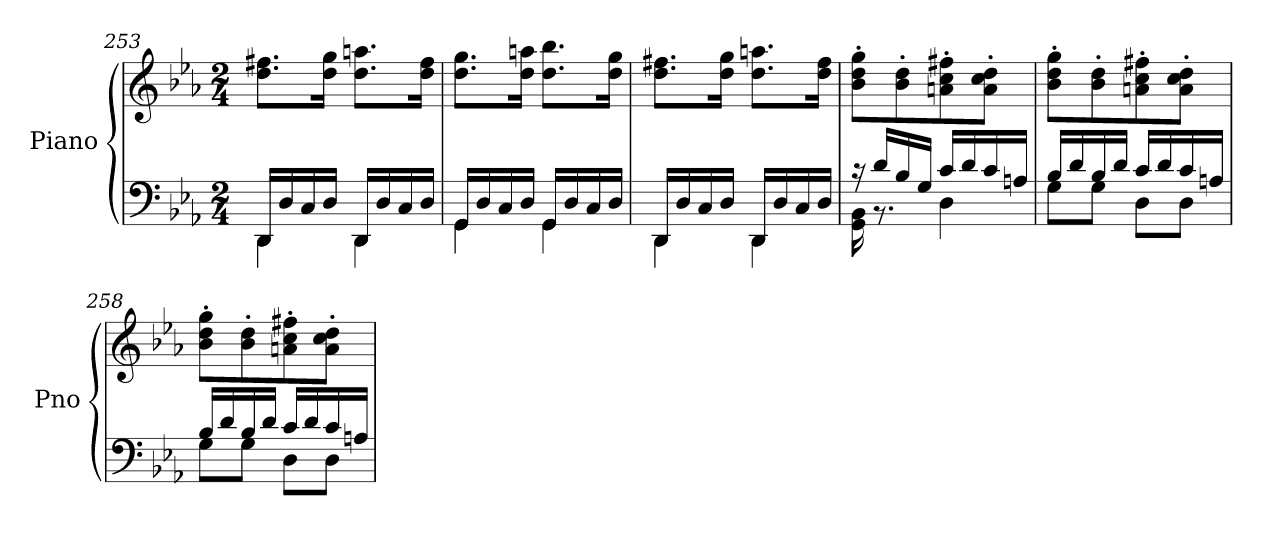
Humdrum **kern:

**kern	**kern
*part1	*part1
*staff2	*staff1
*I"Piano	*
*I'Pno	*
*clefF4	*clefG2
*k[b-e-a-]	*k[b-e-a-]
*M2/4	*M2/4
=253	=253
*^	*
16DD/LL	4DD\	8.dd\ 8.ff#X\L
16D/	.	.
16C/	.	.
16D/JJ	.	16dd\ 16gg\Jk
16DD/LL	4DD\	8.dd\ 8.aan\L
16D/	.	.
16C/	.	.
16D/JJ	.	16dd\ 16ff#\Jk
=254	=254	=254
16GG/LL	4GG\	8.dd\ 8.gg\L
16D/	.	.
16C/	.	.
16D/JJ	.	16dd\ 16aan\Jk
16GG/LL	4GG\	8.dd\ 8.bb-\L
16D/	.	.
16C/	.	.
16D/JJ	.	16dd\ 16gg\Jk
=255	=255	=255
16DD/LL	4DD\	8.dd\ 8.ff#X\L
16D/	.	.
16C/	.	.
16D/JJ	.	16dd\ 16gg\Jk
16DD/LL	4DD\	8.dd\ 8.aan\L
16D/	.	.
16C/	.	.
16D/JJ	.	16dd\ 16ff#\Jk
=256	=256	=256
16r	16GG\ 16BB-\	8b-\' 8dd\' 8gg\'L
16d/LL	8.r	.
16B-/	.	8b-\' 8dd\'
16G/JJ	.	.
16c/LL	4D\	8an\' 8cc\' 8ff#X\'
16d/	.	.
16c/	.	8a\' 8cc\' 8dd\'J
16An/JJ	.	.
=257	=257	=257
16B-/LL	8G\L	8b-\' 8dd\' 8gg\'L
16d/	.	.
16B-/	8G\J	8b-\' 8dd\'
16d/JJ	.	.
16c/LL	8D\L	8an\' 8cc\' 8ff#X\'
16d/	.	.
16c/	8D\J	8a\' 8cc\' 8dd\'J
16An/JJ	.	.
!!LO:LB:g=z
=258	=258	=258
16B-/LL	8G\L	8b-\' 8dd\' 8gg\'L
16d/	.	.
16B-/	8G\J	8b-\' 8dd\'
16d/JJ	.	.
16c/LL	8D\L	8an\' 8cc\' 8ff#X\'
16d/	.	.
16c/	8D\J	8a\' 8cc\' 8dd\'J
16An/JJ	.	.
*v	*v	*
=	=
*-	*-
